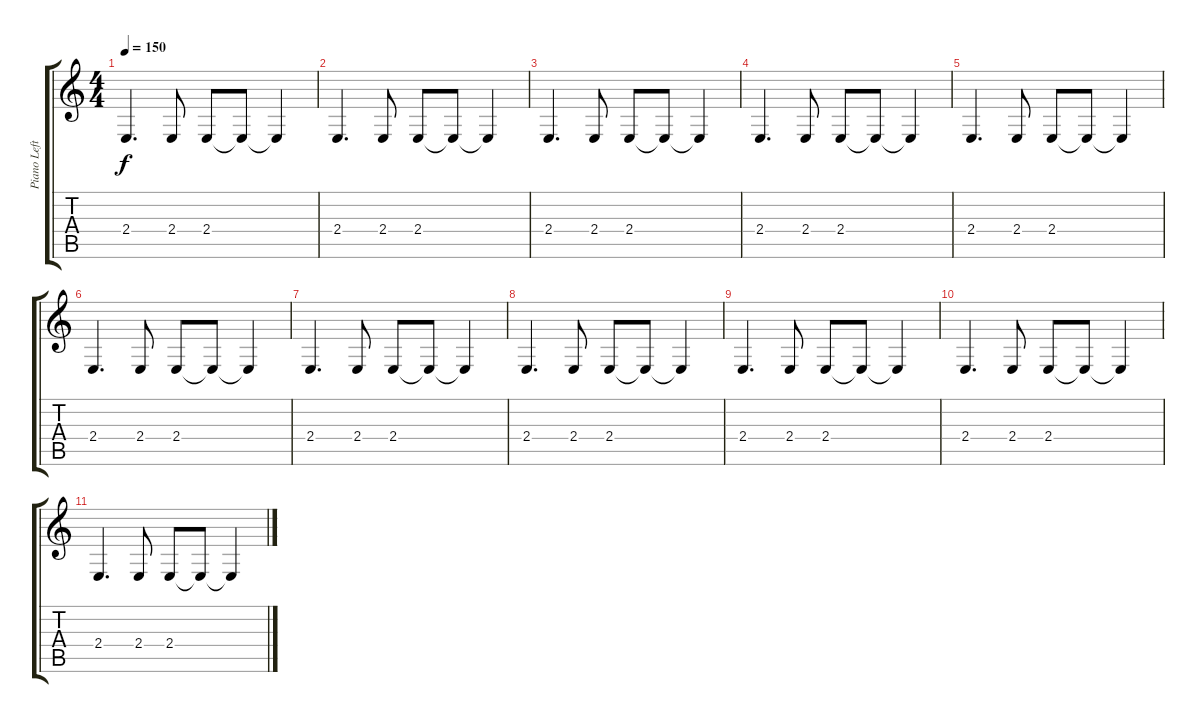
\track ("Piano Left Hand" "Piano Left") {instrument brightacousticpiano}
\staff {score tabs}
\tuning (E4 B3 G3 D3 A2 E2) {hide}
\ts (4 4)
\tempo 150
\clef g2
\ks c
2.4.4{d dy f} 2.4.8 2.4.8 2.4{t}.8 2.4{t}.4 |
2.4.4{d} 2.4.8 2.4.8 2.4{t}.8 2.4{t}.4 |
2.4.4{d} 2.4.8 2.4.8 2.4{t}.8 2.4{t}.4 |
2.4.4{d} 2.4.8 2.4.8 2.4{t}.8 2.4{t}.4 |
2.4.4{d} 2.4.8 2.4.8 2.4{t}.8 2.4{t}.4 |
2.4.4{d} 2.4.8 2.4.8 2.4{t}.8 2.4{t}.4 |
2.4.4{d} 2.4.8 2.4.8 2.4{t}.8 2.4{t}.4 |
2.4.4{d} 2.4.8 2.4.8 2.4{t}.8 2.4{t}.4 |
2.4.4{d} 2.4.8 2.4.8 2.4{t}.8 2.4{t}.4 |
2.4.4{d} 2.4.8 2.4.8 2.4{t}.8 2.4{t}.4 |
2.4.4{d} 2.4.8 2.4.8 2.4{t}.8 2.4{t}.4
